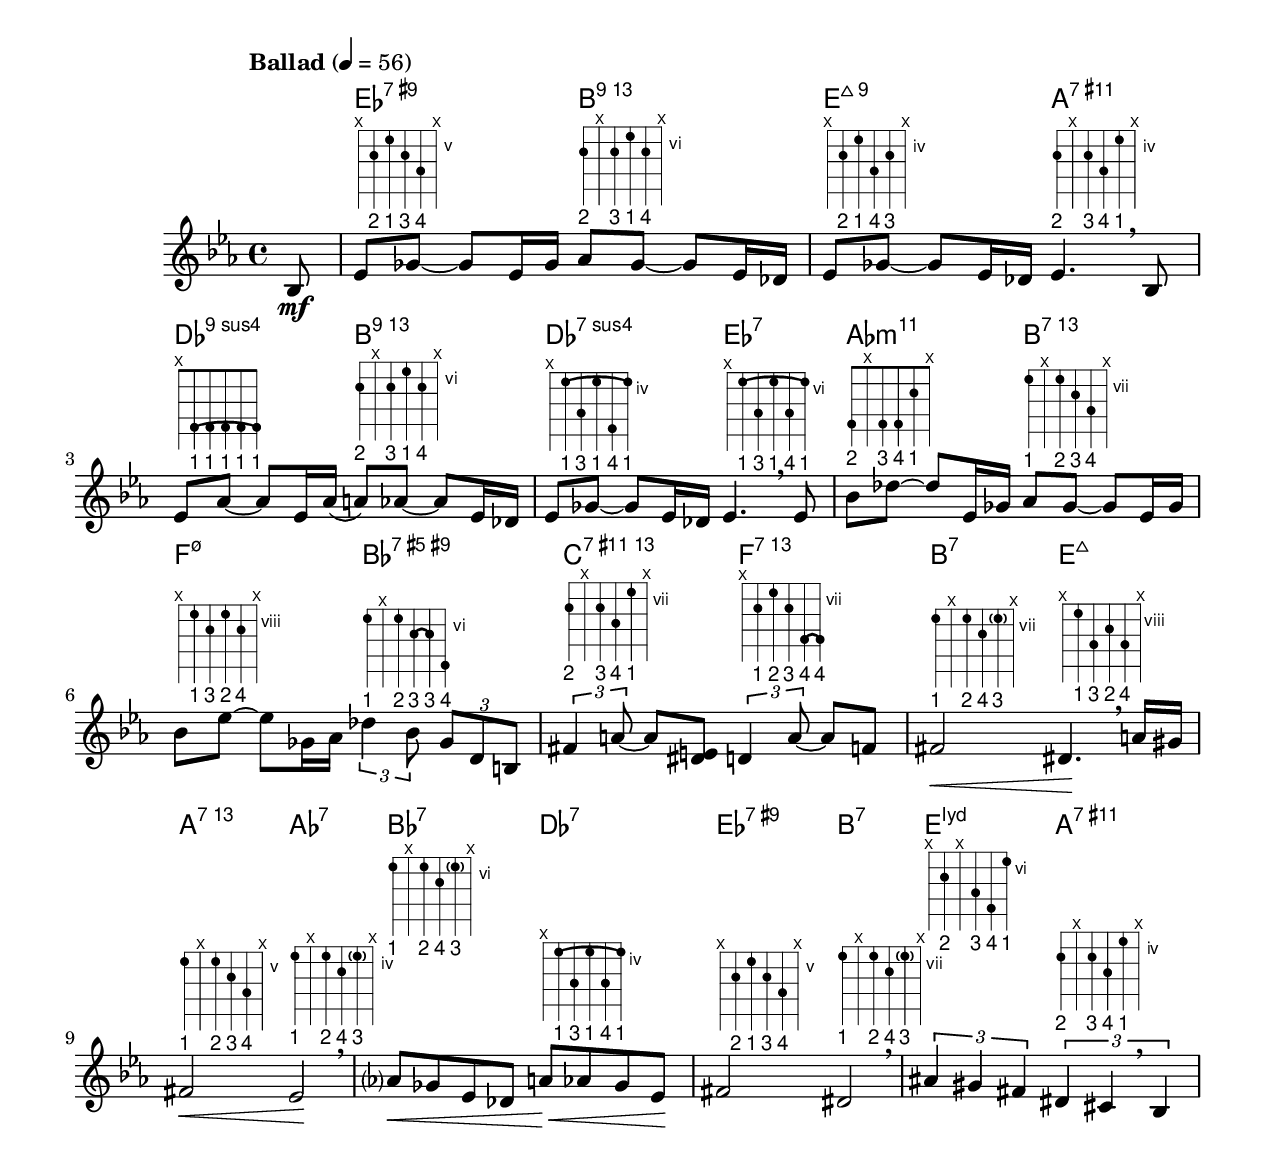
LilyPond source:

\version "2.23.0"

\header {
  title = "Goodbye Pork Pie Hat"
  artist = "Charles Mingus"
  album = "Mingus Ah Um"
}

\include "../titling.ily"
\paper {
  #(set-paper-size "letter")
  left-margin = 0.5\in
  top-margin = 0.5\in
  right-margin = 0.5\in
  bottom-margin = 0.5\in
}

\language "english"

music = {
  \key e-flat \major
  \time 4/4

  \set TabStaff.restrainOpenStrings = ##t

  s1*12
}

\score {
  <<
    \chords {
      s8 |
      e-flat2:7.9+ b:9.13 |
      e2:maj9 a:7.11+ |
      d-flat2:9.4^3 b:9.13 |
      d-flat2:7.4^3 e-flat:7 |
      a-flat:m11 b:7.13 |
      f2:m7.5- b-flat:7.5+.9+ |
      c2:13.11+ f:7.13 |
      b2:7 e:maj7 |
      a2:7.13 a-flat:7 |
      b-flat2:7 d-flat:7 |
      e-flat2:7.9+ b:7 |
      e2:maj7.11+ a:7.11+ |
    }

    \new Staff \relative {
      \tempo "Ballad" 4=56

      \key e-flat \major
      \time 4/4

      \partial 8 b-flat8 \mf |

      <<
        {
          e-flat8 g-flat~8 e-flat16 g-flat a-flat8 g-flat~8 e-flat16 d-flat |
          e-flat8 g-flat~8 e-flat16 d-flat e-flat4. \breathe b-flat8 |
          e-flat8 a-flat~8 e-flat16 a-flat( a8) a-flat~8 e-flat16 d-flat |
          e-flat8 g-flat~8 e-flat16 d-flat e-flat4. \breathe 8 |
          b-flat'8 d-flat~8 e-flat,16 g-flat a-flat8 g-flat~8 e-flat16 g-flat |
          b-flat8 e-flat~8 g-flat,16 a-flat \tuplet 3/2 4 { d-flat4 b-flat8 g-flat d b } |
          \tuplet 3/2 { f-sharp'4 a8~ } 8 <d-sharp, e> \tuplet 3/2 { d4 a'8~ } 8 f |
          f-sharp2 \< d-sharp4. \! \breathe a'16 g-sharp |
          f-sharp2 \< e-flat \! \breathe |
          a-flat?8 \< g-flat e-flat d-flat a' \< a-flat g-flat e-flat \! |
          f-sharp2 d-sharp \breathe |
          \tuplet 3/2 2 { a-sharp'4 g-sharp f-sharp d-sharp c-sharp \breathe b-flat } |
        }

        {
          \override Voice.TextScript.size = 1.5
          \override Voice.TextScript.fret-diagram-details.finger-code = #'below-string

          % E♭7 ♯9
          s2^\markup { \left-align
            \fret-diagram-verbose #'(
              (mute 6)
              (place-fret 5 6 2)
              (place-fret 4 5 1)
              (place-fret 3 6 3)
              (place-fret 2 7 4)
              (mute 1)
            )
          }
          % B9 13
          s^\markup { \left-align
            % This is actually B9
            \fret-diagram-verbose #'(
              (place-fret 6 7 2)
              (mute 5)
              (place-fret 4 7 3)
              (place-fret 3 6 1)
              (place-fret 2 7 4)
              (mute 1)
            )
          } |

          % E△9
          s2^\markup { \left-align
            \fret-diagram-verbose #'(
              (mute 6)
              (place-fret 5 5 2)
              (place-fret 4 4 1)
              (place-fret 3 6 4)
              (place-fret 2 5 3)
              (mute 1)
            )
          }
          % A7 ♯11
          s^\markup { \left-align
            \fret-diagram-verbose #'(
              (place-fret 6 5 2)
              (mute 5)
              (place-fret 4 5 3)
              (place-fret 3 6 4)
              (place-fret 2 4 1)
              (mute 1)
            )
          } |

          % D♭9 sus4
          s2^\markup { \left-align
            \fret-diagram-verbose #'(
              (mute 6)
              (place-fret 5 4 1)
              (place-fret 4 4 1)
              (place-fret 3 4 1)
              (place-fret 2 4 1)
              (place-fret 1 4 1)
              (barre 5 1 4)
            )
          }
          % B9 13
          s^\markup { \left-align
            % This is actually B9
            \fret-diagram-verbose #'(
              (place-fret 6 7 2)
              (mute 5)
              (place-fret 4 7 3)
              (place-fret 3 6 1)
              (place-fret 2 7 4)
              (mute 1)
            )
          } |

          % D♭7 sus4
          s2^\markup { \left-align
            \fret-diagram-verbose #'(
              (mute 6)
              (place-fret 5 4 1)
              (place-fret 4 6 3)
              (place-fret 3 4 1)
              (place-fret 2 7 4)
              (place-fret 1 4 1)
              (barre 5 1 4)
            )
          }
          % E♭7
          \textLengthOn
          s^\markup { \with-dimension #X #'(0 . 3.5) \left-align
            \fret-diagram-verbose #'(
              (mute 6)
              (place-fret 5 6 1)
              (place-fret 4 8 3)
              (place-fret 3 6 1)
              (place-fret 2 8 4)
              (place-fret 1 6 1)
              (barre 5 1 6)
            )
          } |
          \textLengthOff

          % A♭m11
          s2^\markup { \left-align
            \fret-diagram-verbose #'(
              (place-fret 6 4 2)
              (mute 5)
              (place-fret 4 4 3)
              (place-fret 3 4 4)
              (place-fret 2 2 1)
              (mute 1)
            )
          }
          % B7 13
          s^\markup { \left-align
            \fret-diagram-verbose #'(
              (place-fret 6 7 1)
              (mute 5)
              (place-fret 4 7 2)
              (place-fret 3 8 3)
              (place-fret 2 9 4)
              (mute 1)
            )
          } |

          % F𝆩
          s2^\markup { \left-align
            \fret-diagram-verbose #'(
              (mute 6)
              (place-fret 5 8 1)
              (place-fret 4 9 3)
              (place-fret 3 8 2)
              (place-fret 2 9 4)
              (mute 1)
            )
          }
          % B♭7 ♯5 ♯9
          s^\markup { \left-align
            \fret-diagram-verbose #'(
              (place-fret 6 6 1)
              (mute 5)
              (place-fret 4 6 2)
              (place-fret 3 7 3)
              (place-fret 2 7 3)
              (barre 3 2 7)
              (place-fret 1 9 4)
            )
          } |

          % C7 ♯11 13
          s2^\markup { \left-align
            % This is actually C7 ♯11
            \fret-diagram-verbose #'(
              (place-fret 6 8 2)
              (mute 5)
              (place-fret 4 8 3)
              (place-fret 3 9 4)
              (place-fret 2 7 1)
              (mute 1)
            )
          }
          % F 7 13
          s^\markup { \left-align
            \fret-diagram-verbose #'(
              (mute 6)
              (place-fret 5  8 1)
              (place-fret 4  7 2)
              (place-fret 3  8 3)
              (place-fret 2 10 4)
              (place-fret 1 10 4)
              (barre 2 1 10)
            )
          } |

          % B7
          \textLengthOn
          s2^\markup { \left-align
            \fret-diagram-verbose #'(
              (place-fret 6 7 1)
              (mute 5)
              (place-fret 4 7 2)
              (place-fret 3 8 4)
              (place-fret 2 7 3 parenthesized)
              (mute 1)
            )
          }
          \textLengthOff
          % E△
          s^\markup { \left-align
            \fret-diagram-verbose #'(
              (mute 6)
              (place-fret 5  8 1)
              (place-fret 4 10 3)
              (place-fret 3  9 2)
              (place-fret 2 10 4)
              (mute 1)
            )
          } |

          % A 7 13
          \textLengthOn
          s2^\markup { \left-align
            \fret-diagram-verbose #'(
              (place-fret 6 5 1)
              (mute 5)
              (place-fret 4 5 2)
              (place-fret 3 6 3)
              (place-fret 2 7 4)
              (mute 1)
            )
          }
          \textLengthOff
          % A♭7
          s^\markup { \left-align
            \fret-diagram-verbose #'(
              (place-fret 6 4 1)
              (mute 5)
              (place-fret 4 4 2)
              (place-fret 3 5 4)
              (place-fret 2 4 3 parenthesized)
              (mute 1)
            )
          } |

          % B♭7
          s2^\markup { \left-align
            \fret-diagram-verbose #'(
              (place-fret 6 6 1)
              (mute 5)
              (place-fret 4 6 2)
              (place-fret 3 7 4)
              (place-fret 2 6 3 parenthesized)
              (mute 1)
            )
          }
          % D♭7
          s^\markup { \left-align
            \fret-diagram-verbose #'(
              (mute 6)
              (place-fret 5 4 1)
              (place-fret 4 6 3)
              (place-fret 3 4 1)
              (place-fret 2 6 4)
              (place-fret 1 4 1)
              (barre 5 1 4)
            )
          } |

          % E♭7 ♯9
          \textLengthOn
          s2^\markup { \left-align
            \fret-diagram-verbose #'(
              (mute 6)
              (place-fret 5 6 2)
              (place-fret 4 5 1)
              (place-fret 3 6 3)
              (place-fret 2 7 4)
              (mute 1)
            )
          }
          \textLengthOff
          % B7
          s^\markup { \left-align
            \fret-diagram-verbose #'(
              (place-fret 6 7 1)
              (mute 5)
              (place-fret 4 7 2)
              (place-fret 3 8 4)
              (place-fret 2 7 3 parenthesized)
              (mute 1)
            )
          } |

          % E lyd
          s2^\markup { \left-align
            \fret-diagram-verbose #'(
              (mute 6)
              (place-fret 5 7 2)
              (mute 4)
              (place-fret 3 8 3)
              (place-fret 2 9 4)
              (place-fret 1 6 1)
            )
          }
          % A7 ♯11
          s^\markup { \left-align
            \fret-diagram-verbose #'(
              (place-fret 6 5 2)
              (mute 5)
              (place-fret 4 5 3)
              (place-fret 3 6 4)
              (place-fret 2 4 1)
              (mute 1)
            )
          } |
        }
      >>
    }
  >>
}
